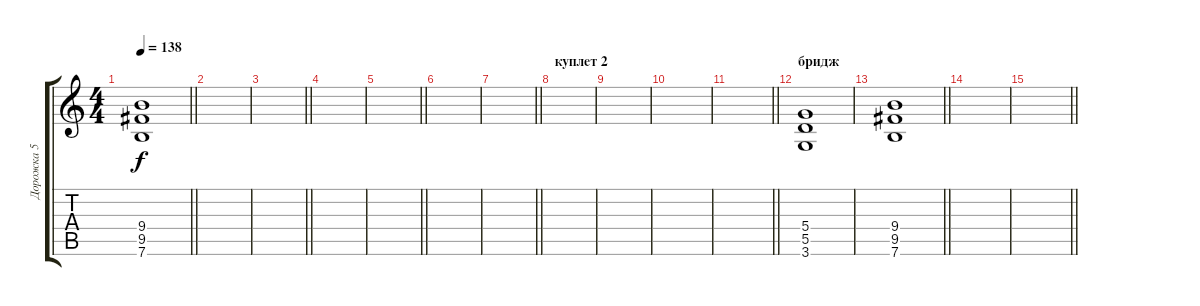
\track ("Дорожка 5" "Дорожка 5") {instrument overdrivenguitar}
\staff {score tabs}
\tuning (E4 B3 G3 D3 A2 E2) {hide}
\ts (4 4)
\tempo 138
\clef g2
\barLineRight lightlight
\ks c
(9.4 9.5 7.6).1{dy f} |
|
\barLineRight lightlight
|
|
\barLineRight lightlight
|
|
\barLineRight lightlight
|
\section ("" "куплет 2")
|
|
|
\barLineRight lightlight
|
\section ("" "бридж")
(5.4 5.5 3.6).1 |
\barLineRight lightlight
(9.4 9.5 7.6).1 |
|
\barLineRight lightlight
